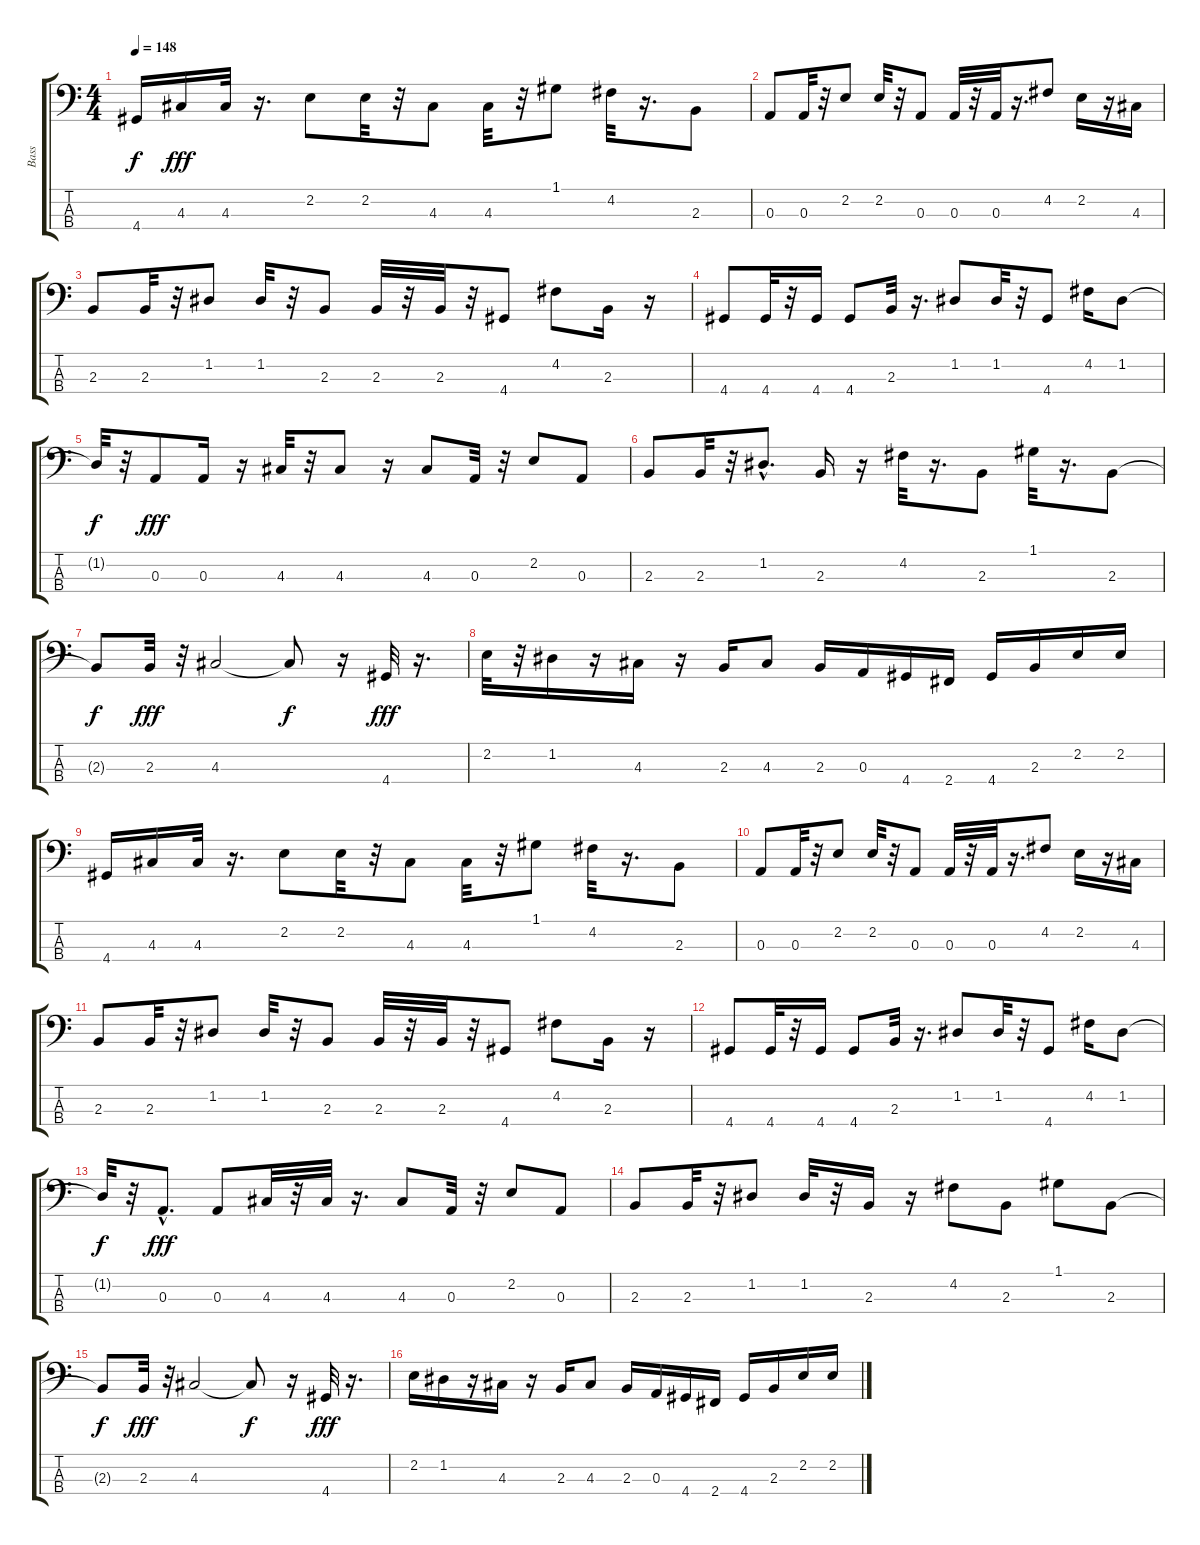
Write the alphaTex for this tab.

\track ("Bass" "Bass") {instrument slapbass1}
\staff {score tabs}
\tuning (G2 D2 A1 E1) {hide}
\ts (4 4)
\tempo 148
\clef f4
\ks c
4.4{t}.16{dy f} 4.3.16{dy fff} 4.3.32 r.16{d} 2.2.8 2.2.32 r.32 4.3.8 4.3.32 r.32 1.1.8 4.2.32 r.16{d} 2.3.8 |
0.3.8 0.3.32 r.32 2.2.8 2.2.32 r.32 0.3.8 0.3.32 r.32 0.3.32 r.16{d} 4.2.8 2.2.16 r.16 4.3.16 |
2.3.8 2.3.32 r.32 1.2.8 1.2.32 r.32 2.3.8 2.3.32 r.32 2.3.32 r.32 4.4.8 4.2.8 2.3.16 r.16 |
4.4.8 4.4.32 r.32 4.4.16 4.4.8 2.3.32 r.16{d} 1.2.8 1.2.32 r.32 4.4.8 4.2.16 1.2.8 |
1.2{t}.32{dy f} r.32 0.3.8{dy fff} 0.3.16 r.16 4.3.32 r.32 4.3.8 r.16 4.3.8 0.3.32 r.32 2.2.8 0.3.8 |
2.3.8 2.3.32 r.32 1.2{hac}.8{d} 2.3.16 r.16 4.2.32 r.16{d} 2.3.8 1.1.32 r.16{d} 2.3.8 |
2.3{t}.8{dy f} 2.3.32{dy fff} r.32 4.3.2 4.3{t}.8{dy f} r.16 4.4.32{dy fff} r.16{d} |
2.2.32 r.32 1.2.16 r.16 4.3.16 r.16 2.3.16 4.3.8 2.3.16 0.3.16 4.4.16 2.4.16 4.4.16 2.3.16 2.2.16 2.2.16 |
4.4.16 4.3.16 4.3.32 r.16{d} 2.2.8 2.2.32 r.32 4.3.8 4.3.32 r.32 1.1.8 4.2.32 r.16{d} 2.3.8 |
0.3.8 0.3.32 r.32 2.2.8 2.2.32 r.32 0.3.8 0.3.32 r.32 0.3.32 r.16{d} 4.2.8 2.2.16 r.16 4.3.16 |
2.3.8 2.3.32 r.32 1.2.8 1.2.32 r.32 2.3.8 2.3.32 r.32 2.3.32 r.32 4.4.8 4.2.8 2.3.16 r.16 |
4.4.8 4.4.32 r.32 4.4.16 4.4.8 2.3.32 r.16{d} 1.2.8 1.2.32 r.32 4.4.8 4.2.16 1.2.8 |
1.2{t}.32{dy f} r.32 0.3{hac}.8{d dy fff} 0.3.8 4.3.32 r.32 4.3.32 r.16{d} 4.3.8 0.3.32 r.32 2.2.8 0.3.8 |
2.3.8 2.3.32 r.32 1.2.8 1.2.32 r.32 2.3.16 r.16 4.2.8 2.3.8 1.1.8 2.3.8 |
2.3{t}.8{dy f} 2.3.32{dy fff} r.32 4.3.2 4.3{t}.8{dy f} r.16 4.4.32{dy fff} r.16{d} |
2.2.16 1.2.16 r.16 4.3.16 r.16 2.3.16 4.3.8 2.3.16 0.3.16 4.4.16 2.4.16 4.4.16 2.3.16 2.2.16 2.2.16
